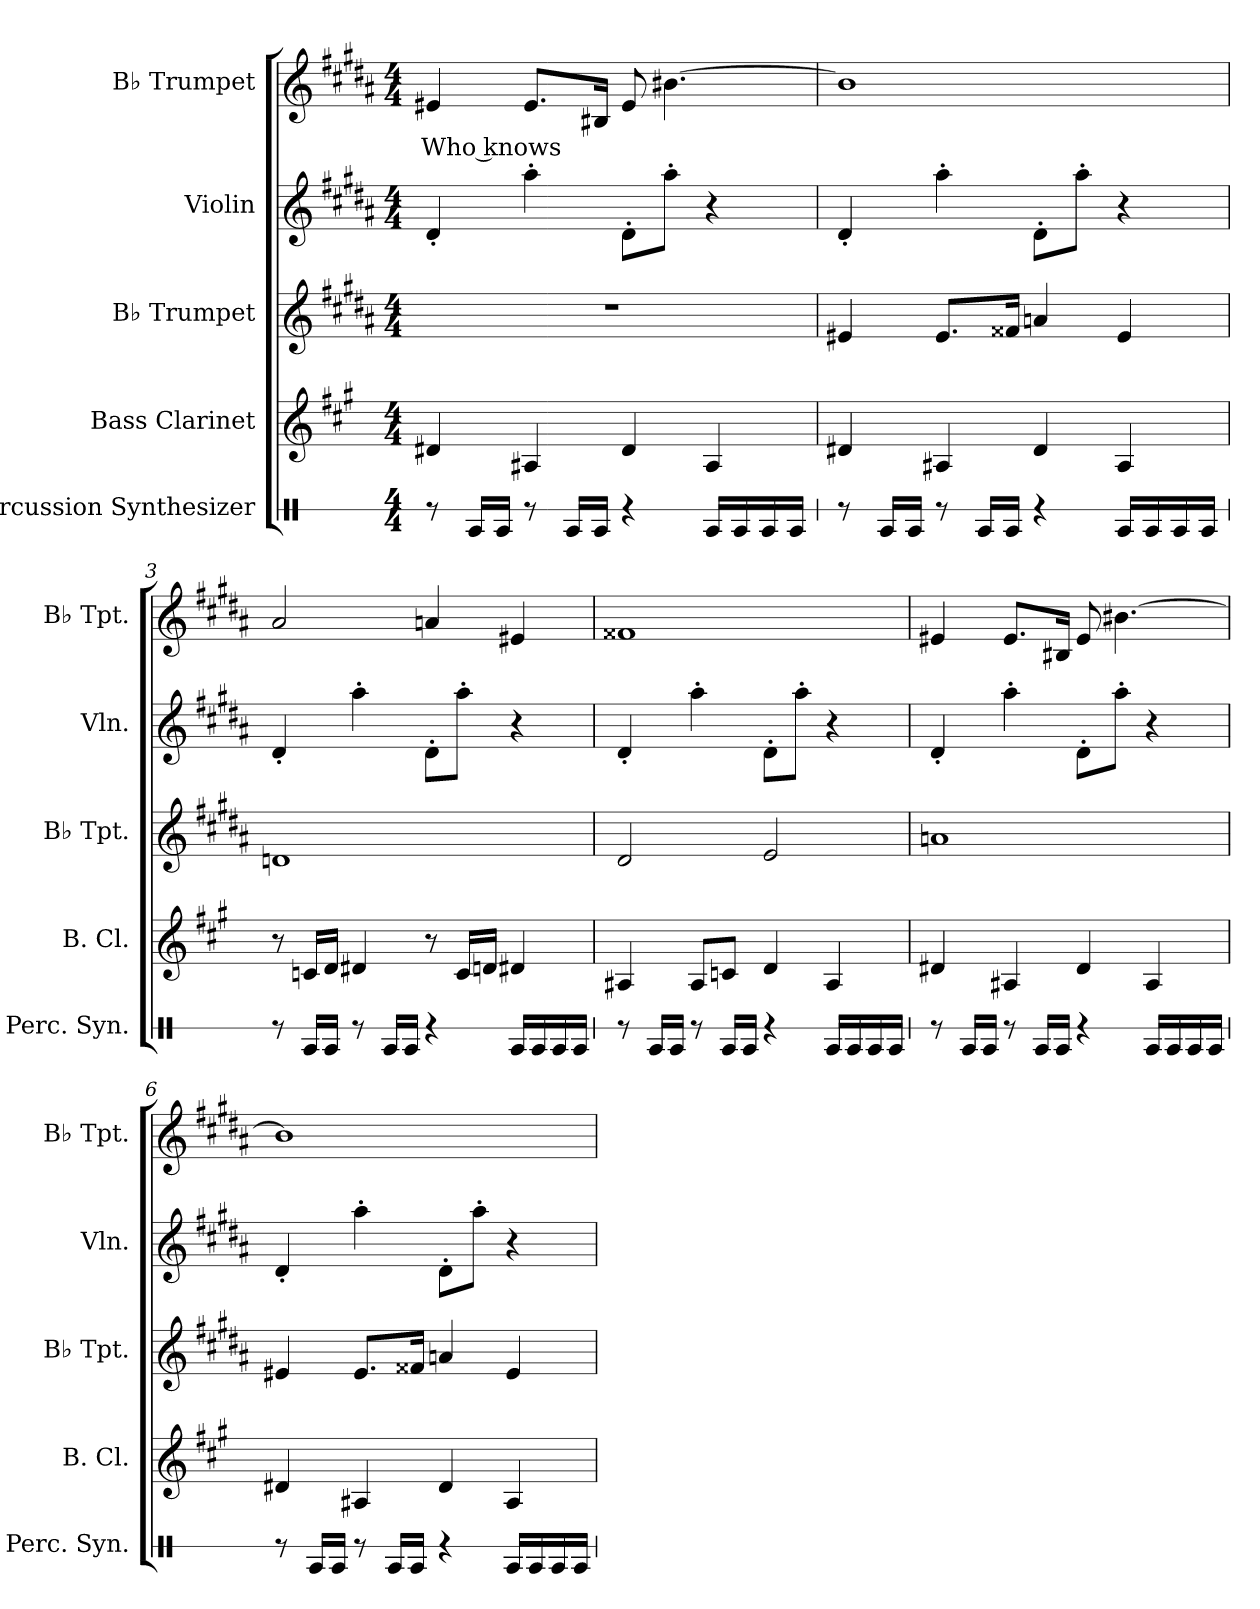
**kern	**kern	**kern	**kern	**kern	**text
*part5	*part4	*part3	*part2	*part1	*part1
*staff5	*staff4	*staff3	*staff2	*staff1	*staff1
*I"Percussion Synthesizer	*I"Bass Clarinet	*I"B♭ Trumpet	*I"Violin	*I"B♭ Trumpet	*
*I'Perc. Syn.	*I'B. Cl.	*I'B♭ Tpt.	*I'Vln.	*I'B♭ Tpt.	*
*stria1	*	*	*	*	*
*clefX	*clefG2	*clefG2	*clefG2	*clefG2	*
*	*ITrd8c14	*ITrd1c2	*	*ITrd1c2	*
*k[]	*k[f#c#g#]	*k[f#c#g#]	*k[f#c#g#d#a#]	*k[f#c#g#]	*
*M4/4	*M4/4	*M4/4	*M4/4	*M4/4	*
*MM145	*MM145	*MM145	*MM145	*MM145	*
=1	=1	=1	=1	=1	=1
!	!	!	!	!	!LO:LY:b
8r	4D#X/	1r	4d#'/	4d#X/	Who knows
16RA/LL	.	.	.	.	.
16RA/JJ	.	.	.	.	.
8r	4AA#X/	.	4aa#'\	8.d#/L	.
16RA/LL	.	.	.	.	.
16RA/JJ	.	.	.	16A#X/Jk	.
4r	4D#/	.	8d#'\L	8d#/	.
.	.	.	8aa#'\J	[4.a#X\	.
16RA/LL	4AA#/	.	4r	.	.
16RA/	.	.	.	.	.
16RA/	.	.	.	.	.
16RA/JJ	.	.	.	.	.
=2	=2	=2	=2	=2	=2
8r	4D#X/	4d#X/	4d#'/	1a#]	.
16RA/LL	.	.	.	.	.
16RA/JJ	.	.	.	.	.
8r	4AA#X/	8.d#/L	4aa#'\	.	.
16RA/LL	.	.	.	.	.
16RA/JJ	.	16e#X/Jk	.	.	.
4r	4D#/	4gn/	8d#'\L	.	.
.	.	.	8aa#'\J	.	.
16RA/LL	4AA#/	4d#/	4r	.	.
16RA/	.	.	.	.	.
16RA/	.	.	.	.	.
16RA/JJ	.	.	.	.	.
!!LO:LB:g=z
=3	=3	=3	=3	=3	=3
8r	8r	1cn	4d#'/	2g#/	.
16RA/LL	16Cn/LL	.	.	.	.
16RA/JJ	16D/JJ	.	.	.	.
8r	4D#X/	.	4aa#'\	.	.
16RA/LL	.	.	.	.	.
16RA/JJ	.	.	.	.	.
4r	8r	.	8d#'\L	4gn/	.
.	16C/LL	.	8aa#'\J	.	.
.	16Dn/JJ	.	.	.	.
16RA/LL	4D#X/	.	4r	4d#X/	.
16RA/	.	.	.	.	.
16RA/	.	.	.	.	.
16RA/JJ	.	.	.	.	.
=4	=4	=4	=4	=4	=4
8r	4AA#X/	2c#/	4d#'/	1e#X	.
16RA/LL	.	.	.	.	.
16RA/JJ	.	.	.	.	.
8r	8AA#/L	.	4aa#'\	.	.
16RA/LL	8Cn/J	.	.	.	.
16RA/JJ	.	.	.	.	.
4r	4D/	2d/	8d#'\L	.	.
.	.	.	8aa#'\J	.	.
16RA/LL	4AA#/	.	4r	.	.
16RA/	.	.	.	.	.
16RA/	.	.	.	.	.
16RA/JJ	.	.	.	.	.
!!LO:PB:g=z
=5	=5	=5	=5	=5	=5
8r	4D#X/	1gn	4d#'/	4d#X/	.
16RA/LL	.	.	.	.	.
16RA/JJ	.	.	.	.	.
8r	4AA#X/	.	4aa#'\	8.d#/L	.
16RA/LL	.	.	.	.	.
16RA/JJ	.	.	.	16A#X/Jk	.
4r	4D#/	.	8d#'\L	8d#/	.
.	.	.	8aa#'\J	[4.a#X\	.
16RA/LL	4AA#/	.	4r	.	.
16RA/	.	.	.	.	.
16RA/	.	.	.	.	.
16RA/JJ	.	.	.	.	.
=6	=6	=6	=6	=6	=6
8r	4D#X/	4d#X/	4d#'/	1a#]	.
16RA/LL	.	.	.	.	.
16RA/JJ	.	.	.	.	.
8r	4AA#X/	8.d#/L	4aa#'\	.	.
16RA/LL	.	.	.	.	.
16RA/JJ	.	16e#X/Jk	.	.	.
4r	4D#/	4gn/	8d#'\L	.	.
.	.	.	8aa#'\J	.	.
16RA/LL	4AA#/	4d#/	4r	.	.
16RA/	.	.	.	.	.
16RA/	.	.	.	.	.
16RA/JJ	.	.	.	.	.
=	=	=	=	=	=
*-	*-	*-	*-	*-	*-
